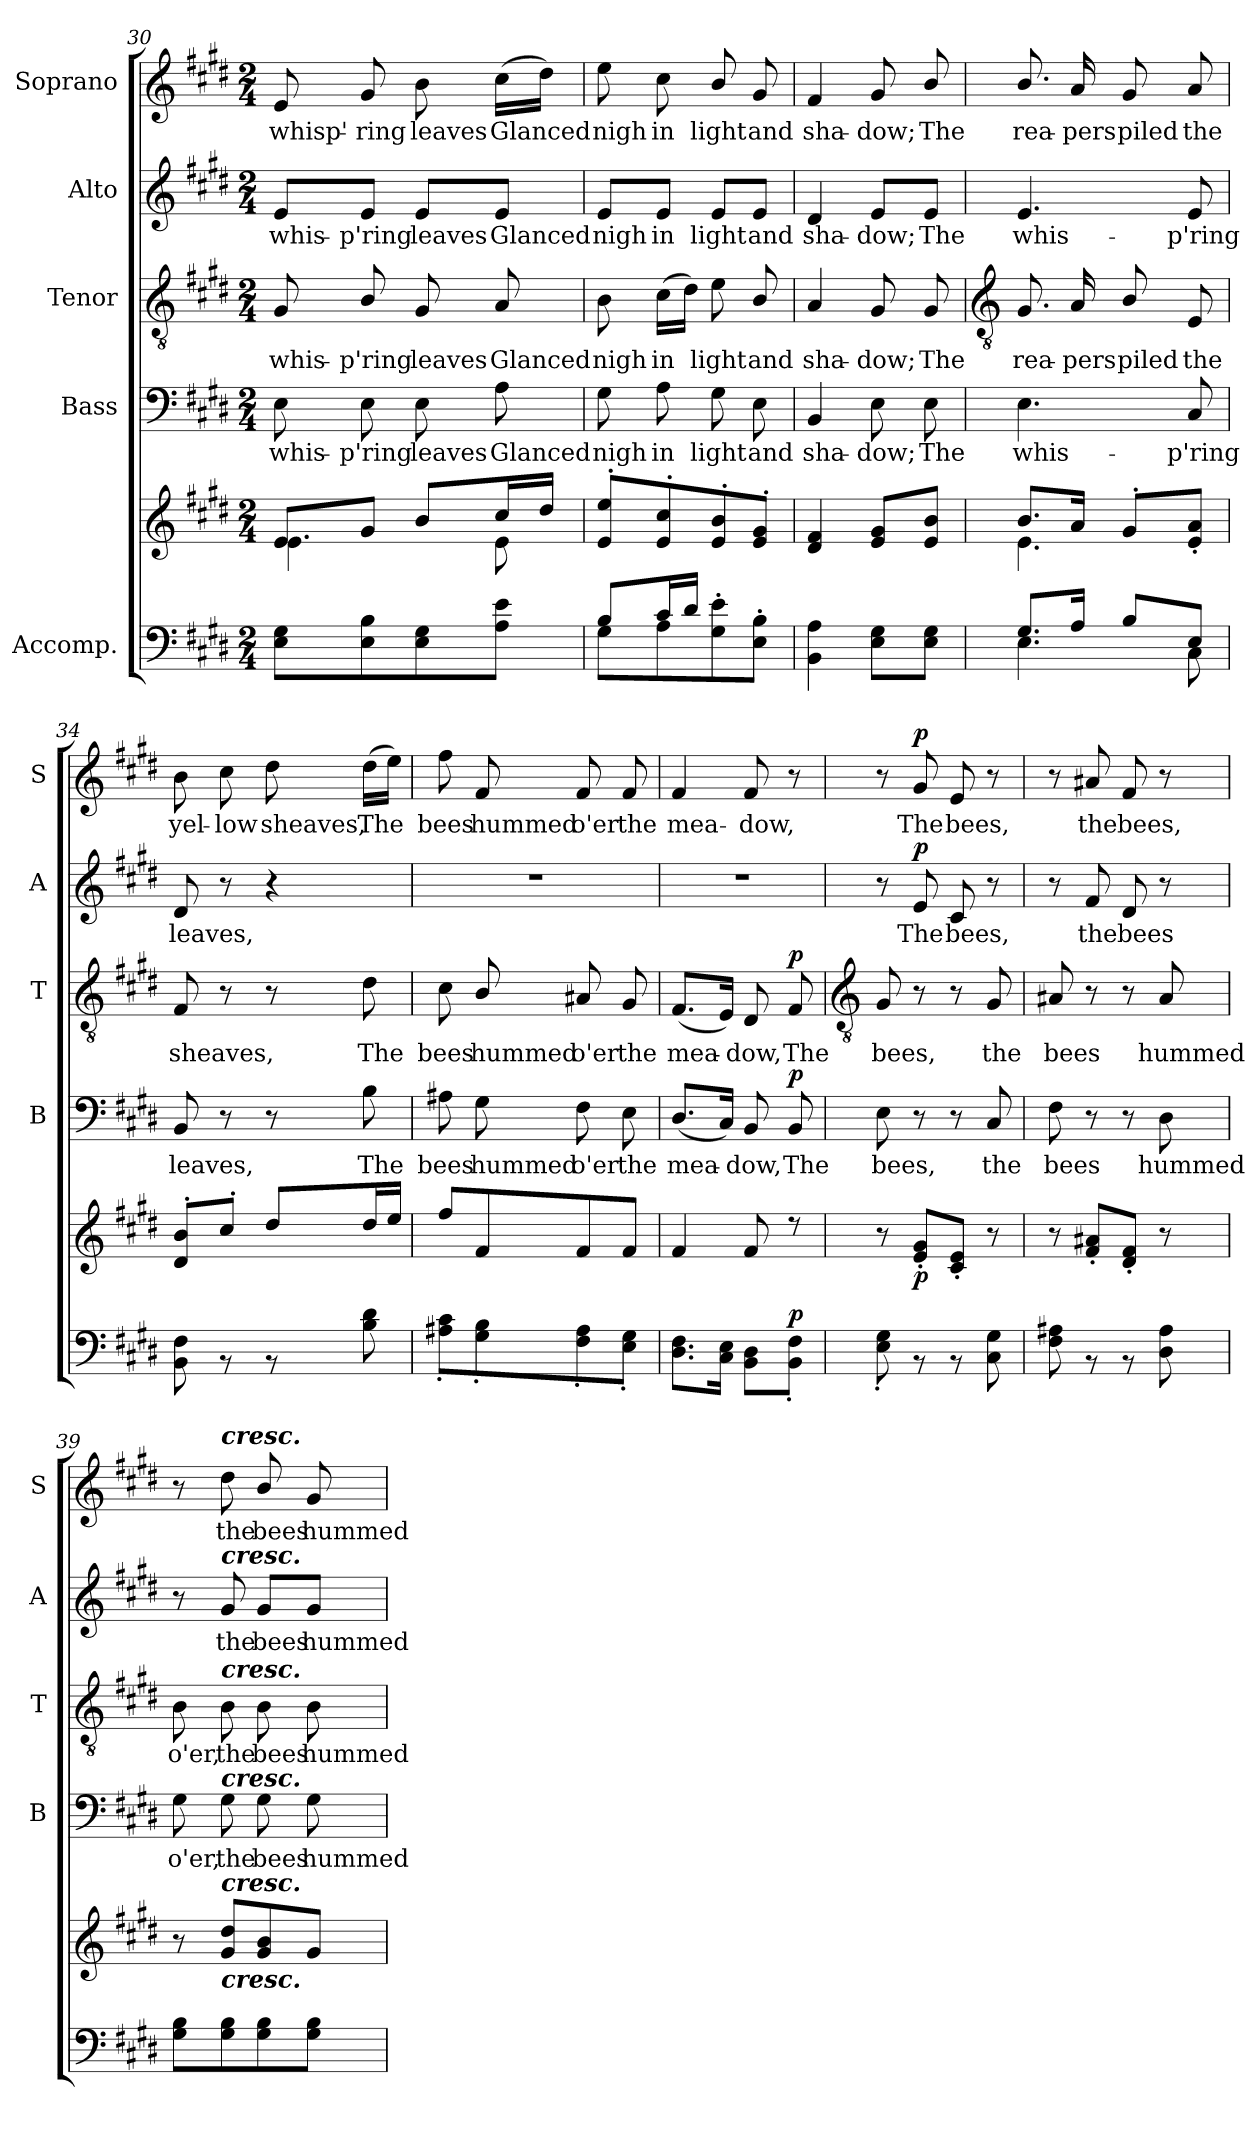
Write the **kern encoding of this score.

**kern	**kern	**dynam	**kern	**text	**dynam	**kern	**text	**dynam	**kern	**text	**dynam	**kern	**text	**dynam
*part5	*part5	*part5	*part4	*part4	*part4	*part3	*part3	*part3	*part2	*part2	*part2	*part1	*part1	*part1
*staff6	*staff5	*staff5/6	*staff4	*staff4	*staff4	*staff3	*staff3	*staff3	*staff2	*staff2	*staff2	*staff1	*staff1	*staff1
*I"Accomp.	*	*	*I"Bass	*	*	*I"Tenor	*	*	*I"Alto	*	*	*I"Soprano	*	*
*	*	*	*I'B	*	*	*I'T	*	*	*I'A	*	*	*I'S	*	*
*clefF4	*clefG2	*	*clefF4	*	*	*clefGv2	*	*	*clefG2	*	*	*clefG2	*	*
*k[f#c#g#d#]	*k[f#c#g#d#]	*	*k[f#c#g#d#]	*	*	*k[f#c#g#d#]	*	*	*k[f#c#g#d#]	*	*	*k[f#c#g#d#]	*	*
*E:	*E:	*	*E:	*	*	*E:	*	*	*E:	*	*	*E:	*	*
*M2/4	*M2/4	*	*M2/4	*	*	*M2/4	*	*	*M2/4	*	*	*M2/4	*	*
=30	=30	=30	=30	=30	=30	=30	=30	=30	=30	=30	=30	=30	=30	=30
!LO:N:vis=1	!	!	!	!LO:LY:b	!	!	!LO:LY:b	!	!	!LO:LY:b	!	!	!LO:LY:b	!
*^	*^	*	*	*	*	*	*	*	*	*	*	*	*	*
2ryy	8E\ 8G#\L	8eL	4.e\	.	8E	whis-	.	8G#	whis-	.	8e/L	whis-	.	8e	whisp'-	.
!	!	!	!	!	!	!LO:LY:b	!	!	!LO:LY:b	!	!	!LO:LY:b	!	!	!LO:LY:b	!
.	8E\ 8B\	8g#J	.	.	8E	-p'ring	.	8B/	-p'ring	.	8e/J	-p'ring	.	8g#	-ring	.
!	!	!	!	!	!	!LO:LY:b	!	!	!LO:LY:b	!	!	!LO:LY:b	!	!	!LO:LY:b	!
.	8E\ 8G#\	8b/L	.	.	8E	leaves	.	8G#	leaves	.	8e/L	leaves	.	8b	leaves	.
!	!	!	!	!	!	!LO:LY:b	!	!	!LO:LY:b	!	!	!LO:LY:b	!	!	!LO:LY:b	!
.	8A\ 8e\J	16cc#/L	8e\	.	8A	Glanced	.	8A	Glanced	.	8e/J	Glanced	.	(>16cc#LL	Glanced	.
.	.	16dd#/JJ	.	.	.	.	.	.	.	.	.	.	.	16dd#JJ)	.	.
=31	=31	=31	=31	=31	=31	=31	=31	=31	=31	=31	=31	=31	=31	=31	=31	=31
!	!	!	!LO:N:vis=1	!	!	!LO:LY:b	!	!	!LO:LY:b	!	!	!LO:LY:b	!	!	!LO:LY:b	!
8B/L	8G#\L	8e' 8ee'L	2ryy	.	8G#	nigh	.	8B	nigh	.	8e/L	nigh	.	8ee	nigh	.
!	!	!	!	!	!	!LO:LY:b	!	!	!LO:LY:b	!	!	!LO:LY:b	!	!	!LO:LY:b	!
16c#/L	8A\	8e' 8cc#'	.	.	8A	in	.	(>16c#LL	in	.	8e/J	in	.	8cc#	in	.
16d#/JJ	.	.	.	.	.	.	.	16d#JJ)	.	.	.	.	.	.	.	.
!	!	!	!	!	!	!LO:LY:b	!	!	!LO:LY:b	!	!	!LO:LY:b	!	!	!LO:LY:b	!
4ryy	8G#\' 8e\'	8e' 8b'	.	.	8G#	light	.	8e	light	.	8e/L	light	.	8b/	light	.
!	!	!	!	!	!	!LO:LY:b	!	!	!LO:LY:b	!	!	!LO:LY:b	!	!	!LO:LY:b	!
.	8E\' 8B\'J	8e' 8g#'J	.	.	8E	and	.	8B/	and	.	8e/J	and	.	8g#	and	.
=32	=32	=32	=32	=32	=32	=32	=32	=32	=32	=32	=32	=32	=32	=32	=32	=32
!LO:N:vis=1	!	!	!LO:N:vis=1	!	!	!LO:LY:b	!	!	!LO:LY:b	!	!	!LO:LY:b	!	!	!LO:LY:b	!
2ryy	4BB\ 4A\	4d# 4f#	2ryy	.	4BB	sha-	.	4A	sha-	.	4d#	sha-	.	4f#	sha-	.
!	!	!	!	!	!	!LO:LY:b	!	!	!LO:LY:b	!	!	!LO:LY:b	!	!	!LO:LY:b	!
.	8E\ 8G#\L	8e 8g#L	.	.	8E	-dow;	.	8G#	-dow;	.	8e/L	-dow;	.	8g#	-dow;	.
!	!	!	!	!	!	!LO:LY:b	!	!	!LO:LY:b	!	!	!LO:LY:b	!	!	!LO:LY:b	!
.	8E\ 8G#\J	8e 8bJ	.	.	8E	The	.	8G#	The	.	8e/J	The	.	8b/	The	.
!!LO:LB:g=z
=33	=33	=33	=33	=33	=33	=33	=33	=33	=33	=33	=33	=33	=33	=33	=33	=33
*	*	*	*	*	*	*	*	*clefGv2	*	*	*	*	*	*	*	*
!	!	!	!	!	!	!LO:LY:b	!	!	!LO:LY:b	!	!	!LO:LY:b	!	!	!LO:LY:b	!
8.G#/L	4.E\	8.bL	4.e\	.	4.E	whis-	.	8.G#	rea-	.	4.e	whis-	.	8.b/	rea-	.
!	!	!	!	!	!	!	!	!	!LO:LY:b	!	!	!	!	!	!LO:LY:b	!
16A/J	.	16aJ	.	.	.	.	.	16A	-pers	.	.	.	.	16a	-pers	.
!	!	!	!	!	!	!	!	!	!LO:LY:b	!	!	!	!	!	!LO:LY:b	!
8B/L	.	8g#'L	.	.	.	.	.	8B/	piled	.	.	.	.	8g#	piled	.
!	!	!	!	!	!	!LO:LY:b	!	!	!LO:LY:b	!	!	!LO:LY:b	!	!	!LO:LY:b	!
8E/J	8C#\	8e' 8a'J	8ryy	.	8C#	-p'ring	.	8E	the	.	8e	-p'ring	.	8a	the	.
=34	=34	=34	=34	=34	=34	=34	=34	=34	=34	=34	=34	=34	=34	=34	=34	=34
!	!	!	!	!	!	!LO:LY:b	!	!	!LO:LY:b	!	!	!LO:LY:b	!	!	!LO:LY:b	!
2ryy	8BB\ 8F#\	8d#' 8b'L	2ryy	.	8BB	leaves,	.	8F#	sheaves,	.	8d#	leaves,	.	8b	yel-	.
!	!	!	!	!	!	!	!	!	!	!	!	!	!	!	!LO:LY:b	!
.	8r	8cc#'J	.	.	8r	.	.	8r	.	.	8r	.	.	8cc#	-low	.
!	!	!	!	!	!	!	!	!	!	!	!	!	!	!	!LO:LY:b	!
.	8r	8dd#L	.	.	8r	.	.	8r	.	.	4r	.	.	8dd#	sheaves,	.
!	!	!	!	!	!	!LO:LY:b	!	!	!LO:LY:b	!	!	!	!	!	!LO:LY:b	!
.	8B\ 8d#\	16dd#L	.	.	8B	The	.	8d#	The	.	.	.	.	(>16dd#LL	The	.
.	.	16eeJJ	.	.	.	.	.	.	.	.	.	.	.	16eeJJ)	.	.
=35	=35	=35	=35	=35	=35	=35	=35	=35	=35	=35	=35	=35	=35	=35	=35	=35
!	!	!	!	!	!	!LO:LY:b	!	!	!LO:LY:b	!	!	!	!	!	!LO:LY:b	!
2ryy	8A#X\' 8c#\'L	8ff#L	2ryy	.	8A#X	bees	.	8c#	bees	.	2r	.	.	8ff#	bees	.
!	!	!	!	!	!	!LO:LY:b	!	!	!LO:LY:b	!	!	!	!	!	!LO:LY:b	!
.	8G#\' 8B\'	8f#	.	.	8G#	hummed	.	8B/	hummed	.	.	.	.	8f#	hummed	.
!	!	!	!	!	!	!LO:LY:b	!	!	!LO:LY:b	!	!	!	!	!	!LO:LY:b	!
.	8F#\' 8A#\'	8f#	.	.	8F#	o'er	.	8A#X	o'er	.	.	.	.	8f#	o'er	.
!	!	!	!	!	!	!LO:LY:b	!	!	!LO:LY:b	!	!	!	!	!	!LO:LY:b	!
.	8E\' 8G#\'J	8f#J	.	.	8E	the	.	8G#	the	.	.	.	.	8f#	the	.
=36	=36	=36	=36	=36	=36	=36	=36	=36	=36	=36	=36	=36	=36	=36	=36	=36
!	!	!	!	!	!	!LO:LY:b	!	!	!LO:LY:b	!	!	!	!	!	!LO:LY:b	!
2ryy	8.D#\ 8.F#\L	4f#	2ryy	.	(<8.D#L	mea-	.	(<8.F#L	mea-	.	2r	.	.	4f#	mea-	.
.	16C#\ 16E\J	.	.	.	16C#J)	.	.	16EJ)	.	.	.	.	.	.	.	.
!	!	!	!	!	!	!LO:LY:b	!	!	!LO:LY:b	!	!	!	!	!	!LO:LY:b	!
.	8BB\ 8D#\L	8f#	.	.	8BB	dow,	.	8D#	dow,	.	.	.	.	8f#	-dow,	.
!	!	!	!	!LO:DY:a=2	!	!LO:LY:b	!LO:DY:b	!	!LO:LY:b	!LO:DY:b	!	!	!	!	!	!
.	8BB\' 8F#\'J	8r	.	p	8BB	The	p	8F#	The	p	.	.	.	8r	.	.
*	*	*v	*v	*	*	*	*	*	*	*	*	*	*	*	*	*
!!LO:LB:g=z
=37	=37	=37	=37	=37	=37	=37	=37	=37	=37	=37	=37	=37	=37	=37	=37
*	*	*	*	*	*	*	*clefGv2	*	*	*	*	*	*	*	*
!	!	!	!	!	!LO:LY:b	!	!	!LO:LY:b	!	!	!	!	!	!	!
2ryy	8E\' 8G#\'	8r	.	8E	bees,	.	8G#	bees,	.	8r	.	.	8r	.	.
!	!	!	!LO:DY:b	!	!	!	!	!	!	!	!LO:LY:b	!LO:DY:b	!	!LO:LY:b	!LO:DY:b
.	8r	8e' 8g#'L	p	8r	.	.	8r	.	.	8e	The	p	8g#	The	p
!	!	!	!	!	!	!	!	!	!	!	!LO:LY:b	!	!	!LO:LY:b	!
.	8r	8c#' 8e'J	.	8r	.	.	8r	.	.	8c#	bees,	.	8e	bees,	.
!	!	!	!	!	!LO:LY:b	!	!	!LO:LY:b	!	!	!	!	!	!	!
.	8C#\ 8G#\	8r	.	8C#	the	.	8G#	the	.	8r	.	.	8r	.	.
=38	=38	=38	=38	=38	=38	=38	=38	=38	=38	=38	=38	=38	=38	=38	=38
!	!	!	!	!	!LO:LY:b	!	!	!LO:LY:b	!	!	!	!	!	!	!
2ryy	8F#\ 8A#X\	8r	.	8F#	bees	.	8A#X	bees	.	8r	.	.	8r	.	.
!	!	!	!	!	!	!	!	!	!	!	!LO:LY:b	!	!	!LO:LY:b	!
.	8r	8f#' 8a#X'L	.	8r	.	.	8r	.	.	8f#	the	.	8a#X	the	.
!	!	!	!	!	!	!	!	!	!	!	!LO:LY:b	!	!	!LO:LY:b	!
.	8r	8d#' 8f#'J	.	8r	.	.	8r	.	.	8d#	bees	.	8f#	bees,	.
!	!	!	!	!	!LO:LY:b	!	!	!LO:LY:b	!	!	!	!	!	!	!
.	8D#\ 8A#\	8r	.	8D#	hummed	.	8A#	hummed	.	8r	.	.	8r	.	.
=39	=39	=39	=39	=39	=39	=39	=39	=39	=39	=39	=39	=39	=39	=39	=39
!LO:N:vis=1	!	!	!	!	!LO:LY:b	!	!	!LO:LY:b	!	!	!	!	!	!	!
2ryy	8G#\ 8B\L	8r	.	8G#	o'er,	.	8B	o'er,	.	8r	.	.	8r	.	.
!	!	!	!	!	!	!	!	!	!	!	!	!	!LO:TX:a:Bi:t=cresc.	!	!
!	!	!	!	!	!	!	!	!	!	!LO:TX:a:Bi:t=cresc.	!	!	!	!	!
!	!	!	!	!	!	!	!LO:TX:a:Bi:t=cresc.	!	!	!	!	!	!	!	!
!	!	!	!	!LO:TX:a:Bi:t=cresc.	!	!	!	!	!	!	!	!	!	!	!
!	!	!LO:TX:a:Bi:t=cresc.	!	!	!	!	!	!	!	!	!	!	!	!	!
!	!LO:TX:a:Bi:t=cresc.	!	!	!	!	!	!	!	!	!	!	!	!	!	!
!	!	!	!	!	!LO:LY:b	!	!	!LO:LY:b	!	!	!LO:LY:b	!	!	!LO:LY:b	!
.	8G#\ 8B\	8g# 8dd#L	.	8G#	the	.	8B	the	.	8g#	the	.	8dd#	the	.
!	!	!	!	!	!LO:LY:b	!	!	!LO:LY:b	!	!	!LO:LY:b	!	!	!LO:LY:b	!
.	8G#\ 8B\	8g#/ 8b/	.	8G#	bees	.	8B	bees	.	8g#/L	bees	.	8b/	bees	.
!	!	!	!	!	!LO:LY:b	!	!	!LO:LY:b	!	!	!LO:LY:b	!	!	!LO:LY:b	!
.	8G#\ 8B\J	8g#J	.	8G#	hummed	.	8B	hummed	.	8g#/J	hummed	.	8g#	hummed	.
*v	*v	*	*	*	*	*	*	*	*	*	*	*	*	*	*
=	=	=	=	=	=	=	=	=	=	=	=	=	=	=
*-	*-	*-	*-	*-	*-	*-	*-	*-	*-	*-	*-	*-	*-	*-
